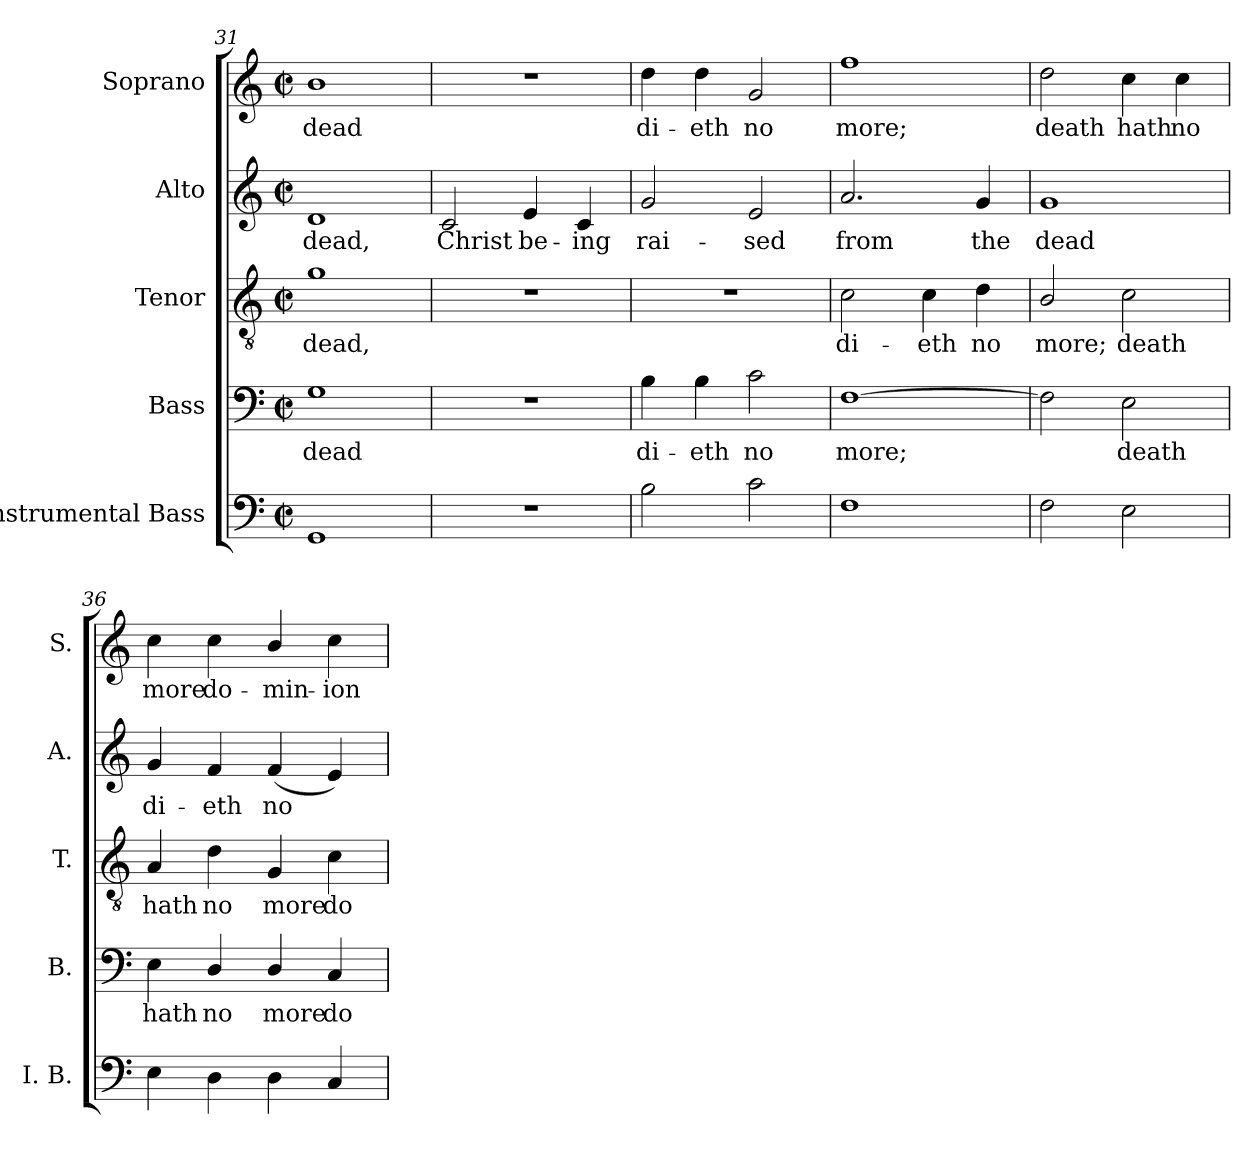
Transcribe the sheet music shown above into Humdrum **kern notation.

**kern	**kern	**text	**kern	**text	**kern	**text	**kern	**text
*part5	*part4	*part4	*part3	*part3	*part2	*part2	*part1	*part1
*staff5	*staff4	*staff4	*staff3	*staff3	*staff2	*staff2	*staff1	*staff1
*I"Instrumental Bass	*I"Bass	*	*I"Tenor	*	*I"Alto	*	*I"Soprano	*
*I'I. B.	*I'B.	*	*I'T.	*	*I'A.	*	*I'S.	*
*clefF4	*clefF4	*	*clefGv2	*	*clefG2	*	*clefG2	*
*	*	*	*ITrd7c12	*	*	*	*	*
*k[]	*k[]	*	*k[]	*	*k[]	*	*k[]	*
*C:	*C:	*	*C:	*	*C:	*	*C:	*
*M2/2	*M2/2	*	*M2/2	*	*M2/2	*	*M2/2	*
*met(c|)	*met(c|)	*	*met(c|)	*	*met(c|)	*	*met(c|)	*
=31	=31	=31	=31	=31	=31	=31	=31	=31
!	!	!LO:LY:b:color=#000000	!	!	!	!	!	!
!	!	!	!	!LO:LY:b:color=#000000	!	!	!	!
!	!	!	!	!	!	!LO:LY:b:color=#000000	!	!
!	!	!	!	!	!	!	!	!LO:LY:b:color=#000000
1GGi	1Gi	dead	1Gi	dead,	1di	dead,	1bi	dead
=32	=32	=32	=32	=32	=32	=32	=32	=32
!	!	!	!	!	!	!LO:LY:b:color=#000000	!	!
1r	1r	.	1r	.	2ci/	Christ	1r	.
!	!	!	!	!	!	!LO:LY:b:color=#000000	!	!
.	.	.	.	.	4ei/	be-	.	.
!	!	!	!	!	!	!LO:LY:b:color=#000000	!	!
.	.	.	.	.	4ci/	-ing	.	.
=33	=33	=33	=33	=33	=33	=33	=33	=33
!	!	!LO:LY:b:color=#000000	!	!	!	!	!	!
!	!	!	!	!	!	!LO:LY:b:color=#000000	!	!
!	!	!	!	!	!	!	!	!LO:LY:b:color=#000000
2Bi\	4Bi\	di-	1r	.	2gi/	rai-	4ddi\	di-
!	!	!LO:LY:b:color=#000000	!	!	!	!	!	!
!	!	!	!	!	!	!	!	!LO:LY:b:color=#000000
.	4Bi\	-eth	.	.	.	.	4ddi\	-eth
!	!	!LO:LY:b:color=#000000	!	!	!	!	!	!
!	!	!	!	!	!	!LO:LY:b:color=#000000	!	!
!	!	!	!	!	!	!	!	!LO:LY:b:color=#000000
2ci\	2ci\	no	.	.	2ei/	-sed	2gi/	no
=34	=34	=34	=34	=34	=34	=34	=34	=34
!	!	!LO:LY:b:color=#000000	!	!	!	!	!	!
!	!	!	!	!LO:LY:b:color=#000000	!	!	!	!
!	!	!	!	!	!	!LO:LY:b:color=#000000	!	!
!	!	!	!	!	!	!	!	!LO:LY:b:color=#000000
1Fi	[1Fi	more;	2Ci\	di-	2.ai/	from	1ffi	more;
!	!	!	!	!LO:LY:b:color=#000000	!	!	!	!
.	.	.	4Ci\	-eth	.	.	.	.
!	!	!	!	!LO:LY:b:color=#000000	!	!	!	!
!	!	!	!	!	!	!LO:LY:b:color=#000000	!	!
.	.	.	4Di\	no	4gi/	the	.	.
=35	=35	=35	=35	=35	=35	=35	=35	=35
!	!	!	!	!LO:LY:b:color=#000000	!	!	!	!
!	!	!	!	!	!	!LO:LY:b:color=#000000	!	!
!	!	!	!	!	!	!	!	!LO:LY:b:color=#000000
2Fi\	2Fi\]	.	2BBi/	more;	1gi	dead	2ddi\	death
!	!	!LO:LY:b:color=#000000	!	!	!	!	!	!
!	!	!	!	!LO:LY:b:color=#000000	!	!	!	!
!	!	!	!	!	!	!	!	!LO:LY:b:color=#000000
2Ei\	2Ei\	death	2Ci\	death	.	.	4cci\	hath
!	!	!	!	!	!	!	!	!LO:LY:b:color=#000000
.	.	.	.	.	.	.	4cci\	no
!!LO:LB:g=z
=36	=36	=36	=36	=36	=36	=36	=36	=36
!	!	!LO:LY:b:color=#000000	!	!	!	!	!	!
!	!	!	!	!LO:LY:b:color=#000000	!	!	!	!
!	!	!	!	!	!	!LO:LY:b:color=#000000	!	!
!	!	!	!	!	!	!	!	!LO:LY:b:color=#000000
4Ei\	4Ei\	hath	4AAi/	hath	4gi/	di-	4cci\	more
!	!	!LO:LY:b:color=#000000	!	!	!	!	!	!
!	!	!	!	!LO:LY:b:color=#000000	!	!	!	!
!	!	!	!	!	!	!LO:LY:b:color=#000000	!	!
!	!	!	!	!	!	!	!	!LO:LY:b:color=#000000
4Di\	4Di/	no	4Di\	no	4fi/	-eth	4cci\	do-
!	!	!LO:LY:b:color=#000000	!	!	!	!	!	!
!	!	!	!	!LO:LY:b:color=#000000	!	!	!	!
!	!	!	!	!	!	!LO:LY:b:color=#000000	!	!
!	!	!	!	!	!	!	!	!LO:LY:b:color=#000000
4Di\	4Di/	more	4GGi/	more	(4fi/	no	4bi/	-min-
!	!	!LO:LY:b:color=#000000	!	!	!	!	!	!
!	!	!	!	!LO:LY:b:color=#000000	!	!	!	!
!	!	!	!	!	!	!	!	!LO:LY:b:color=#000000
4Ci/	4Ci/	do-	4Ci\	do-	4ei/)	.	4cci\	-ion
=	=	=	=	=	=	=	=	=
*-	*-	*-	*-	*-	*-	*-	*-	*-
